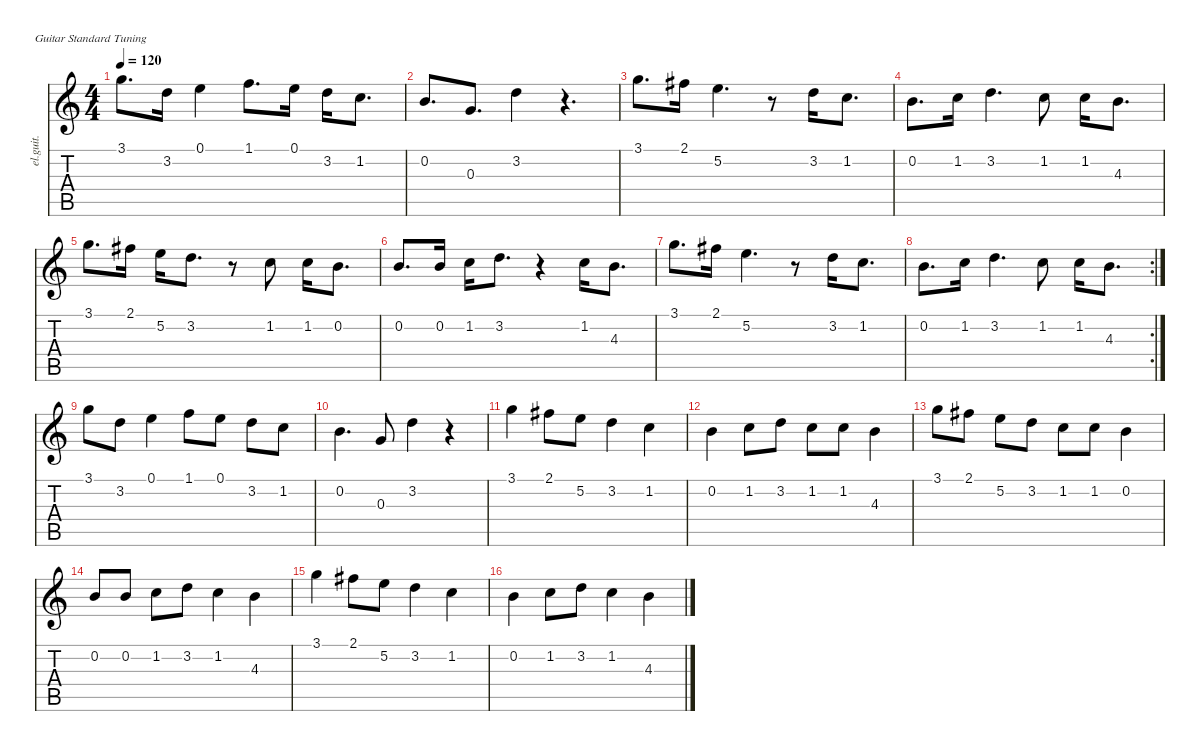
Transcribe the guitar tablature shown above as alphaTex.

\defaultSystemsLayout 4
\hideDynamics
\bracketExtendMode nobrackets
\track ("Clean Guitar" "el.guit.") {instrument electricguitarclean}
\staff {score tabs}
\tuning (E4 B3 G3 D3 A2 E2)
\ts (4 4)
\tempo 120
\clef g2
\ks c
3.1.8{d dy mf instrument electricguitarclean beam Down} 3.2.16{beam Down} 0.1.4{beam Down} 1.1.8{d beam Down} 0.1.16{beam Down} 3.2.16{beam Down} 1.2.8{d beam Down} |
0.2.8{d beam Up} 0.3.8{d beam Up} 3.2.4{beam Down} r.4{d beam Down} |
3.1.8{d beam Down} 2.1{acc #}.16{beam Down} 5.2.4{d beam Down} r.8{beam Down} 3.2.16{beam Down} 1.2.8{d beam Down} |
0.2.8{d beam Down} 1.2.16{beam Down} 3.2.4{d beam Down} 1.2.8{beam Down} 1.2.16{beam Down} 4.3.8{d beam Down} |
3.1.8{d beam Down} 2.1{acc #}.16{beam Down} 5.2.16{beam Down} 3.2.8{d beam Down} r.8{beam Down} 1.2.8{beam Down} 1.2.16{beam Down} 0.2.8{d beam Down} |
0.2.8{d beam Up} 0.2.16{beam Up} 1.2.16{beam Down} 3.2.8{d beam Down} r.4{beam Down} 1.2.16{beam Down} 4.3.8{d beam Down} |
3.1.8{d beam Down} 2.1{acc #}.16{beam Down} 5.2.4{d beam Down} r.8{beam Down} 3.2.16{beam Down} 1.2.8{d beam Down} |
\rc 2
0.2.8{d beam Down} 1.2.16{beam Down} 3.2.4{d beam Down} 1.2.8{beam Down} 1.2.16{beam Down} 4.3.8{d beam Down} |
3.1.8{beam Down} 3.2.8{beam Down} 0.1.4{beam Down} 1.1.8{beam Down} 0.1.8{beam Down} 3.2.8{beam Down} 1.2.8{beam Down} |
0.2.4{d beam Down} 0.3.8{beam Up} 3.2.4{beam Down} r.4{beam Down} |
3.1.4{beam Down} 2.1{acc #}.8{beam Down} 5.2.8{beam Down} 3.2.4{beam Down} 1.2.4{beam Down} |
0.2.4{beam Down} 1.2.8{beam Down} 3.2.8{beam Down} 1.2.8{beam Down} 1.2.8{beam Down} 4.3.4{beam Down} |
3.1.8{beam Down} 2.1{acc #}.8{beam Down} 5.2.8{beam Down} 3.2.8{beam Down} 1.2.8{beam Down} 1.2.8{beam Down} 0.2.4{beam Down} |
0.2.8{beam Up} 0.2.8{beam Up} 1.2.8{beam Down} 3.2.8{beam Down} 1.2.4{beam Down} 4.3.4{beam Down} |
3.1.4{beam Down} 2.1{acc #}.8{beam Down} 5.2.8{beam Down} 3.2.4{beam Down} 1.2.4{beam Down} |
0.2.4{beam Down} 1.2.8{beam Down} 3.2.8{beam Down} 1.2.4{beam Down} 4.3.4{beam Down}
